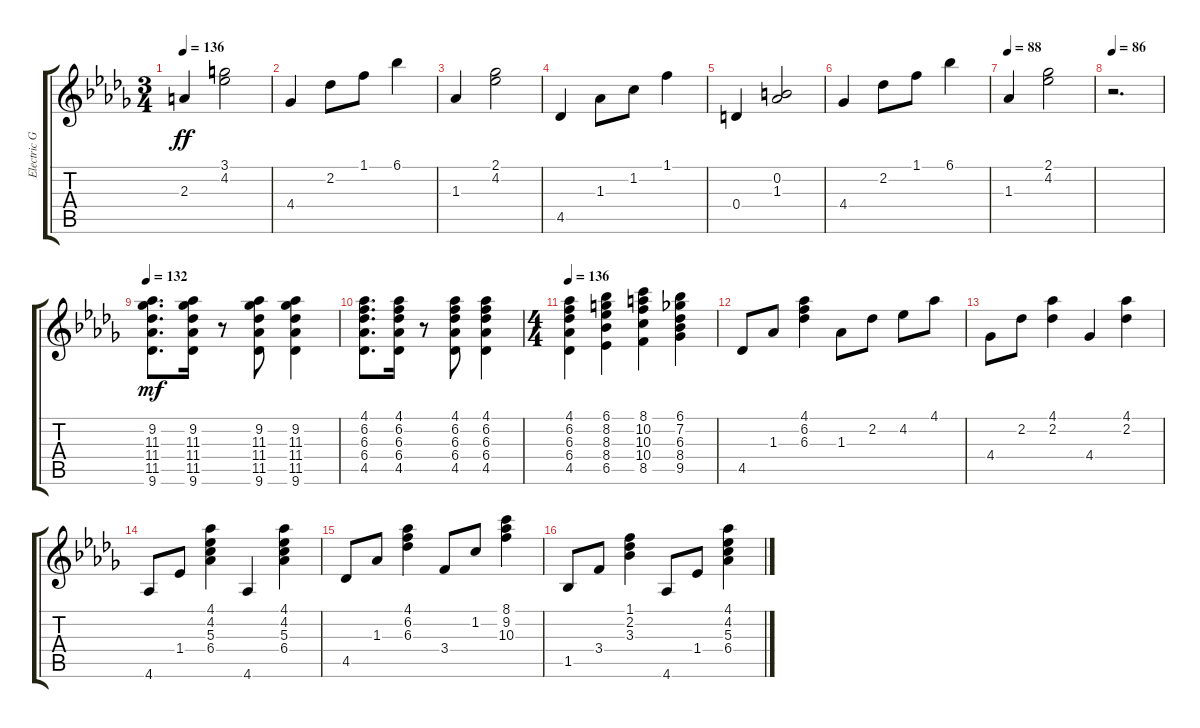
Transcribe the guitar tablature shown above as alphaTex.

\track ("Electric Guitar 1" "Electric G") {instrument electricguitarclean}
\staff {score tabs}
\tuning (E4 B3 G3 D3 A2 E2) {hide}
\ts (3 4)
\tempo 136
\clef g2
\ks db
2.3.4{dy ff} (3.1 4.2).2 |
4.4.4 2.2.8 1.1.8 6.1.4 |
1.3.4 (2.1 4.2).2 |
4.5.4 1.3.8 1.2.8 1.1.4 |
0.4.4 (0.2 1.3).2 |
4.4.4 2.2.8 1.1.8 6.1.4 |
\tempo 88
1.3.4 (2.1 4.2).2 |
\tempo 86
r.2{d} |
\tempo 132
(9.2 11.3 11.4 11.5 9.6).8{d dy mf} (9.2 11.3 11.4 11.5 9.6).16 r.8 (9.2 11.3 11.4 11.5 9.6).8 (9.2 11.3 11.4 11.5 9.6).4 |
(4.1 6.2 6.3 6.4 4.5).8{d} (4.1 6.2 6.3 6.4 4.5).16 r.8 (4.1 6.2 6.3 6.4 4.5).8 (4.1 6.2 6.3 6.4 4.5).4 |
\ts (4 4)
\tempo 136
(4.1 6.2 6.3 6.4 4.5).4 (6.1 8.2 8.3 8.4 6.5).4 (8.1 10.2 10.3 10.4 8.5).4 (6.1 7.2 6.3 8.4 9.5).4 |
4.5.8 1.3.8 (4.1 6.2 6.3).4 1.3.8 2.2.8 4.2.8 4.1.8 |
4.4.8 2.2.8 (4.1 2.2).4 4.4.4 (4.1 2.2).4 |
4.6.8 1.4.8 (4.1 4.2 5.3 6.4).4 4.6.4 (4.1 4.2 5.3 6.4).4 |
4.5.8 1.3.8 (4.1 6.2 6.3).4 3.4.8 1.2.8 (8.1 9.2 10.3).4 |
1.5.8 3.4.8 (1.1 2.2 3.3).4 4.6.8 1.4.8 (4.1 4.2 5.3 6.4).4
